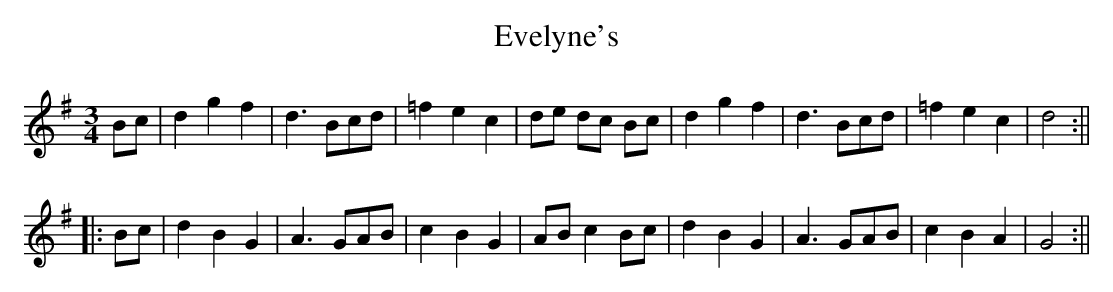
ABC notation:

X:1
T:Evelyne's
M:3/4
L:1/8
K:G
Bc|d2 g2 f2|d3 Bcd|=f2 e2 c2|de dc Bc|d2 g2 f2|d3 Bcd|=f2 e2 c2|d4:||
||:Bc|d2 B2 G2|A3 GAB|c2 B2 G2|AB c2 Bc|d2 B2 G2|A3 GAB|c2 B2 A2|G4:||
